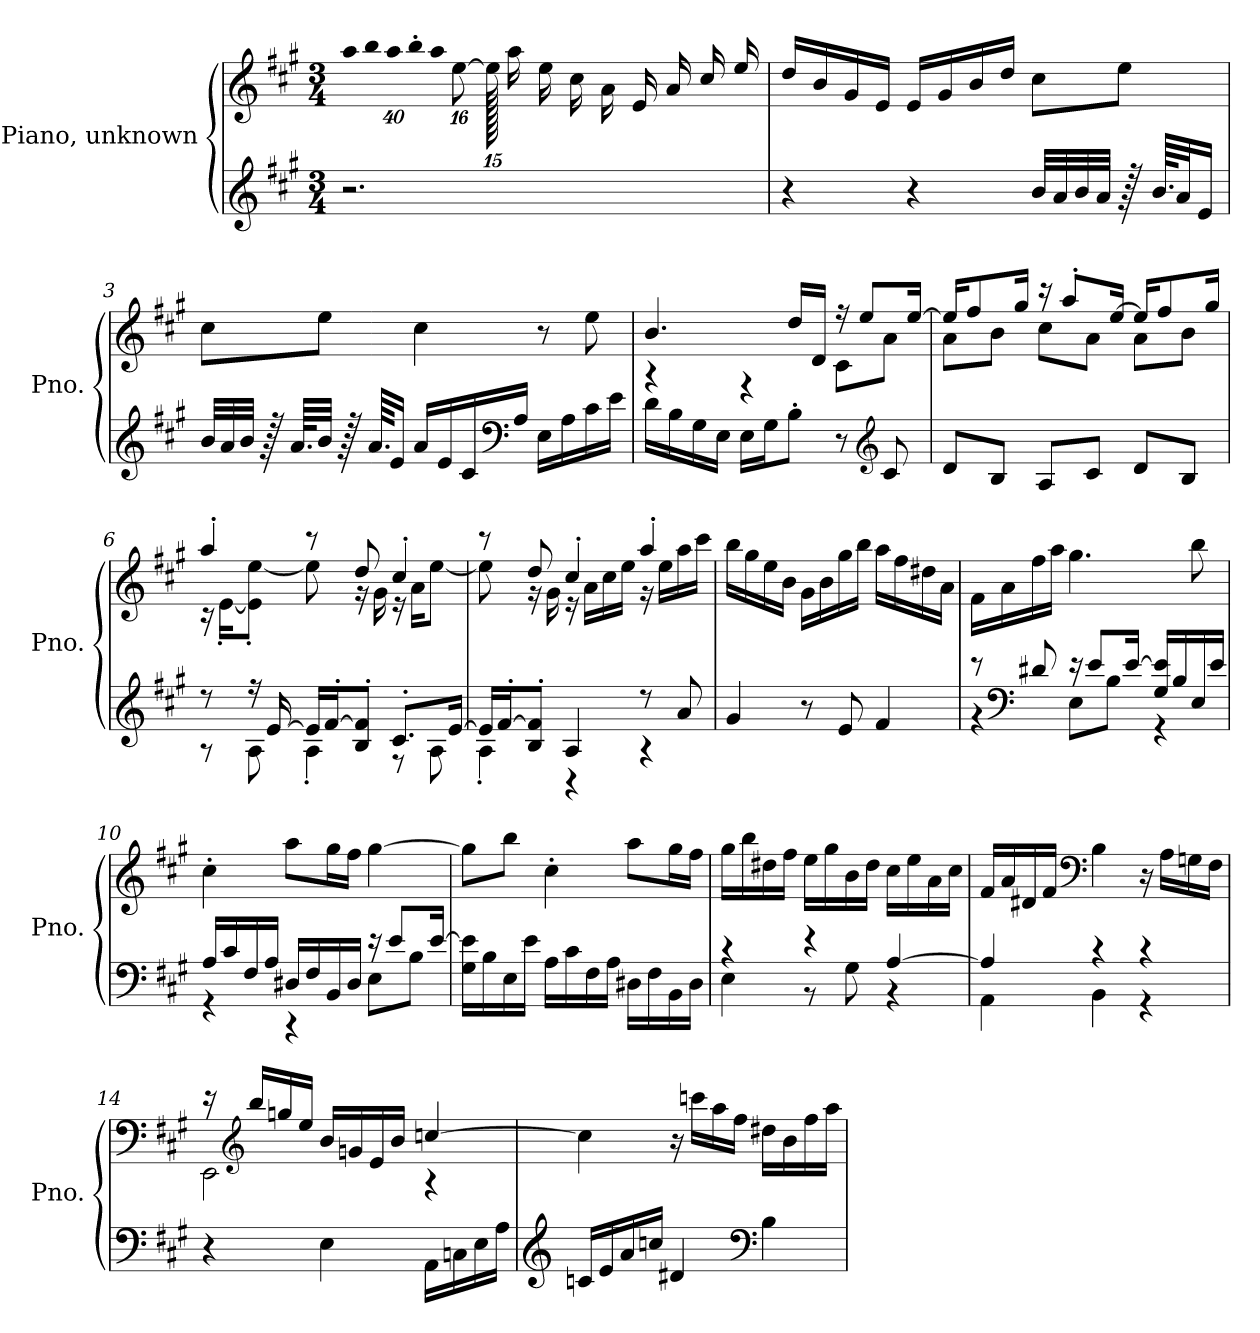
**kern	**kern
*part1	*part1
*staff2	*staff1
*I"Piano, unknown	*
*I'Pno.	*
*clefG2	*clefG2
*k[f#c#g#]	*k[f#c#g#]
*M3/4	*M3/4
*MM105	*MM105
*	*Xbrackettup
=1	=1
!	!LO:N:vis=32
2.r	640%23aa\LLL
!	!LO:N:vis=32
.	640%23bb\
!	!LO:N:vis=32
.	640%23aa\
!	!LO:N:vis=32
.	640%23bb'\
!	!LO:N:vis=32
.	640%23aa\J
.	[128%9ee\
.	960ee\]
.	16aa\LL
.	16ee\
.	16cc#\
.	16a\JJ
.	16e/LL
.	16a/
.	16cc#/
.	16ee/JJ
960ryy	.
=2	=2
4r	16dd/LL
.	16b/
.	16g#/
.	16e/JJ
4r	16e/LL
.	16g#/
.	16b/
.	16dd/JJ
32b/LLL	8cc#\L
32a/	.
32b/	.
32a/JJJ	.
128r	8ee\J
64.b/KLLL	.
32a/J	.
16e/JJ	.
!!LO:LB:g=z
=3	=3
32b/LLL	8cc#\L
32a/	.
32b/JJJ	.
128r	.
64.a/KLLL	.
32b/JJJ	8ee\J
128r	.
64.a/KKLL	.
16e/JJ	.
16a/LL	4cc#\
16e/	.
16c#/	.
*clefF4	*
16A/JJ	.
16E\LL	8r
16A\	.
16c#\	8ee\
16e\JJ	.
=4	=4
*	*^
16d\LL	4.b/	4r
16B\	.	.
16G#\	.	.
16E\JJ	.	.
16E\LL	.	4r
16G#\J	.	.
8B'\J	16dd/LL	.
.	16d/JJ	.
8r	16r	8c#\L
.	8ee/L	.
*clefG2	*	*
8c#/	.	8a\J
.	[16ee/Jk	.
!!LO:LB:g=z	!!
=5	=5	=5
8d/L	16ee/KL]	8a\L
.	8ff#/	.
8B/J	.	8b\J
.	16gg#/Jk	.
8A/L	16r	8cc#\L
.	8aa'/L	.
8c#/J	.	8a\J
.	[16ee/Jk	.
8d/L	16ee/KL]	8a\L
.	8ff#/	.
8B/J	.	8b\J
.	16gg#/Jk	.
=6	=6	=6
*^	*	*
8r	8r	4aa'/	16r
.	.	.	[16e'\KL
16r	8A\	.	8e\]' [8ee\'J
[16e/	.	.	.
16e/LL]	4A'\	8r	8ee\]
[16f#'/J	.	.	.
8B/' 8f#/]'J	.	8dd/	16r
.	.	.	16g#\
8.c#'/L	8r	4cc#'/	16r
.	.	.	16a\KL
.	8A\	.	[8ee\J
[16e/Jk	.	.	.
=7	=7	=7	=7
16e/LL]	4A'\	8r	8ee\]
[16f#'/J	.	.	.
8B/' 8f#/]'J	.	8dd/	16r
.	.	.	16g#\
4A/	4r	4cc#'/	16r
.	.	.	16a\LL
.	.	.	16cc#\
.	.	.	16ee\JJ
8r	4r	4aa'/	16r
.	.	.	16ee\LL
8a/	.	.	16aa\
.	.	.	16ccc#\JJ
*v	*v	*	*
*	*v	*v
!!LO:LB:g=z
=8	=8
4g#/	16bb\LL
.	16gg#\
.	16ee\
.	16b\JJ
8r	16g#\LL
.	16b\
8e/	16gg#\
.	16bb\JJ
4f#/	16aa\LL
.	16ff#\
.	16dd#X\
.	16a\JJ
=9	=9
*^	*
8r	4r	16f#\LL
.	.	16a\
*clefF4	*	*
8d#X/	.	16ff#\
.	.	16aa\JJ
16r	8E\L	4.gg#\
8e/L	.	.
.	8B\J	.
[16e/Jk	.	.
16G#/ 16e/]LL	4r	.
16B/	.	.
16E/	.	8bb\
16e/JJ	.	.
=10	=10	=10
16A/LL	4r	4cc#'\
16c#/	.	.
16F#/	.	.
16A/JJ	.	.
16D#X/LL	4r	8aa\L
16F#/	.	.
16BB/	.	16gg#\L
16D#/JJ	.	16ff#\JJ
16r	8E\L	[4gg#\
8e/L	.	.
.	8B\J	.
[16e/Jk	.	.
*v	*v	*
!!LO:LB:g=z
=11	=11
16G#\ 16e\]LL	8gg#\L]
16B\	.
16E\	8bb\J
16e\JJ	.
16A\LL	4cc#'\
16c#\	.
16F#\	.
16A\JJ	.
16D#X\LL	8aa\L
16F#\	.
16BB\	16gg#\L
16D#\JJ	16ff#\JJ
=12	=12
*^	*
4r	4E\	16gg#\LL
.	.	16bb\
.	.	16dd#X\
.	.	16ff#\JJ
4r	8r	16ee\LL
.	.	16gg#\
.	8G#\	16b\
.	.	16dd#\JJ
[4A/	4r	16cc#\LL
.	.	16ee\
.	.	16a\
.	.	16cc#\JJ
=13	=13	=13
4A/]	4AA\	16f#/LL
.	.	16a/
.	.	16d#X/
.	.	16f#/JJ
*	*	*clefF4
4r	4BB\	4B\
4r	4r	16r
.	.	16A\LL
.	.	16Gn\
.	.	16F#\JJ
*v	*v	*
!!LO:LB:g=z
=14	=14
*	*^
4r	16r	2EE\
*	*clefG2	*
.	16bb/LL	.
.	16ggn/	.
.	16ee/JJ	.
4E\	16b/LL	.
.	16gn/	.
.	16e/	.
.	16b/JJ	.
16AA\LL	[4ccn/	4r
16Cn\	.	.
16E\	.	.
16A\JJ	.	.
*	*v	*v
=15	=15
*clefG2	*
16cn/LL	4cc\]
16e/	.
16a/	.
16ccn/JJ	.
4d#X/	16r
.	16cccn\LL
.	16aa\
.	16ff#\JJ
*clefF4	*
4B\	16dd#X\LL
.	16b\
.	16ff#\
.	16aa\JJ
=	=
*-	*-
